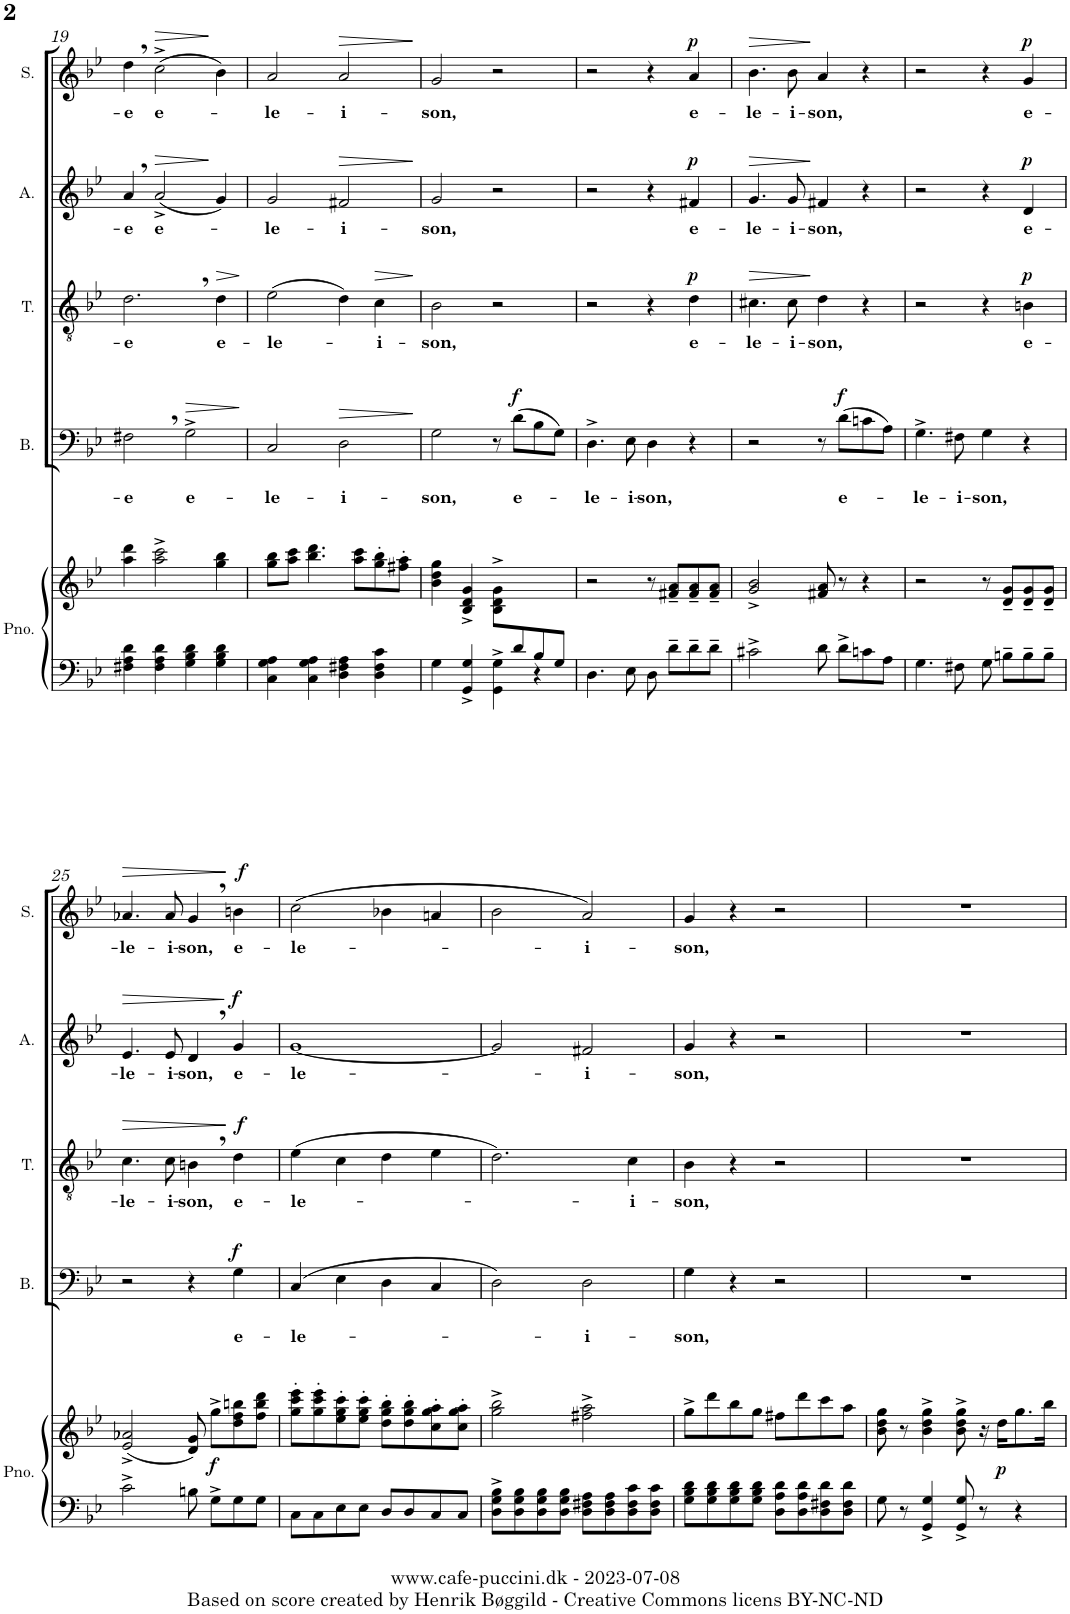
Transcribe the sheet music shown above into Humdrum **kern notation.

**kern	**kern	**dynam	**kern	**text	**text	**dynam	**kern	**text	**dynam	**kern	**text	**dynam	**kern	**text	**dynam
*part5	*part5	*part5	*part4	*part4	*part4	*part4	*part3	*part3	*part3	*part2	*part2	*part2	*part1	*part1	*part1
*staff6	*staff5	*staff5/6	*staff4	*staff4	*staff4	*staff4	*staff3	*staff3	*staff3	*staff2	*staff2	*staff2	*staff1	*staff1	*staff1
*I"Piano	*	*	*I"Bass	*	*	*	*I"Tenor	*	*	*I"Alto	*	*	*I"Soprano	*	*
*I'Pno.	*	*	*I'B.	*	*	*	*I'T.	*	*	*I'A.	*	*	*I'S.	*	*
!!LO:PB:g=z
*clefF4	*clefG2	*	*clefF4	*	*	*	*clefGv2	*	*	*clefG2	*	*	*clefG2	*	*
*k[b-e-]	*k[b-e-]	*	*k[b-e-]	*	*	*	*k[b-e-]	*	*	*k[b-e-]	*	*	*k[b-e-]	*	*
*B-:	*B-:	*	*B-:	*	*	*	*B-:	*	*	*B-:	*	*	*B-:	*	*
*M4/4	*M4/4	*	*M4/4	*	*	*	*M4/4	*	*	*M4/4	*	*	*M4/4	*	*
=19	=19	=19	=19	=19	=19	=19	=19	=19	=19	=19	=19	=19	=19	=19	=19
!	!	!	!	!	!LO:LY:b	!	!	!LO:LY:b	!	!	!LO:LY:b	!	!	!LO:LY:b	!
4F#X\ 4A\ 4d\	4aa\ 4ddd\	.	2F#X,\	.	-e	.	2.d,\	-e	.	4a,/	-e	.	4dd,\	-e	.
!	!	!	!	!	!	!	!	!	!	!	!LO:LY:b	!LO:HP:b	!	!LO:LY:b	!LO:HP:b
4F#\ 4A\ 4d\	2aa\^ 2ccc\^	.	.	.	.	.	.	.	.	(<2a^/	e-	>	(>2cc^\	e-	>
!	!	!	!	!	!LO:LY:b	!LO:HP:b	!	!	!	!	!	!	!	!	!
4G\ 4B-\ 4d\	.	.	2G^\	.	e-	>	.	.	.	.	.	.	.	.	.
!	!	!	!	!	!	!	!	!LO:LY:b	!LO:HP:b	!	!	!	!	!	!
4G\ 4B-\ 4d\	4gg\ 4bb-\	.	.	.	.	.	4d\	e-	>	4g/)	.	]	4b-\)	.	]
.	.	.	.	.	.	]	.	.	]	.	.	.	.	.	.
=20	=20	=20	=20	=20	=20	=20	=20	=20	=20	=20	=20	=20	=20	=20	=20
!	!	!	!	!	!LO:LY:b	!	!	!LO:LY:b	!	!	!LO:LY:b	!	!	!LO:LY:b	!
4C\ 4G\ 4A\	8gg\ 8bb-\L	.	2C/	.	-le-	.	(>2e-\	-le-	.	2g/	-le-	.	2a/	-le-	.
.	8aa\ 8ccc\J	.	.	.	.	.	.	.	.	.	.	.	.	.	.
4C\ 4G\ 4A\	4.bb-\ 4.ddd\	.	.	.	.	.	.	.	.	.	.	.	.	.	.
!	!	!	!	!	!LO:LY:b	!LO:HP:b	!	!	!	!	!LO:LY:b	!LO:HP:b	!	!LO:LY:b	!LO:HP:b
4D\ 4F#X\ 4A\	.	.	2D\	.	-i-	>	4d\)	.	.	2f#X/	-i-	>	2a/	-i-	>
.	8aa\ 8ccc\L	.	.	.	.	.	.	.	.	.	.	.	.	.	.
!	!	!	!	!	!	!	!	!LO:LY:b	!LO:HP:b	!	!	!	!	!	!
4D\ 4F#\ 4c\	8gg\' 8bb-\'	.	.	.	.	.	4c\	-i-	>	.	.	.	.	.	.
.	8ff#X\' 8aa\'J	.	.	.	.	.	.	.	.	.	.	.	.	.	.
.	.	.	.	.	.	]	.	.	]	.	.	]	.	.	]
=21	=21	=21	=21	=21	=21	=21	=21	=21	=21	=21	=21	=21	=21	=21	=21
*^	*	*	*	*	*	*	*	*	*	*	*	*	*	*	*
!	!	!	!	!	!	!LO:LY:b	!	!	!LO:LY:b	!	!	!LO:LY:b	!	!	!LO:LY:b	!
8ryy	4G\	4b-\ 4dd\ 4gg\	.	2G\	.	-son,	.	2B-\	-son,	.	2g/	-son,	.	2g/	-son,	.
.	4GG/^ 4G/^	4B-/^ 4d/^ 4g/^	.	.	.	.	.	.	.	.	.	.	.	.	.	.
.	4GG\^ 4G\^	8B-\^ 8d\^ 8g\^L	.	8r	.	.	.	2r	.	.	2r	.	.	2r	.	.
!	!	!	!	!	!	!LO:LY:b	!LO:DY:a	!	!	!	!	!	!	!	!	!
8d/	.	4.ryy	.	(>8d\L	.	e-	f	.	.	.	.	.	.	.	.	.
8B-/	4r	.	.	8B-\	.	.	.	.	.	.	.	.	.	.	.	.
8G/J	.	.	.	8G\J)	.	.	.	.	.	.	.	.	.	.	.	.
*v	*v	*	*	*	*	*	*	*	*	*	*	*	*	*	*	*
=22	=22	=22	=22	=22	=22	=22	=22	=22	=22	=22	=22	=22	=22	=22	=22
!	!	!	!	!	!LO:LY:b	!	!	!	!	!	!	!	!	!	!
4.D\	2r	.	4.D^\	.	-le-	.	2r	.	.	2r	.	.	2r	.	.
!	!	!	!	!	!LO:LY:b	!	!	!	!	!	!	!	!	!	!
8E-\	.	.	8E-\	.	-i-	.	.	.	.	.	.	.	.	.	.
!	!	!	!	!	!LO:LY:b	!	!	!	!	!	!	!	!	!	!
8D\	8r	.	4D\	.	-son,	.	4r	.	.	4r	.	.	4r	.	.
8d~\L	8f#X/~ 8a/~L	.	.	.	.	.	.	.	.	.	.	.	.	.	.
!	!	!	!	!	!	!	!	!LO:LY:b	!LO:DY:a	!	!LO:LY:b	!LO:DY:a	!	!LO:LY:b	!LO:DY:a
8d~\	8f#/~ 8a/~	.	4r	.	.	.	4d\	e-	p	4f#X/	e-	p	4a/	e-	p
8d~\J	8f#/~ 8a/~J	.	.	.	.	.	.	.	.	.	.	.	.	.	.
=23	=23	=23	=23	=23	=23	=23	=23	=23	=23	=23	=23	=23	=23	=23	=23
!	!	!	!	!	!	!	!	!LO:LY:b	!LO:HP:b	!	!LO:LY:b	!LO:HP:b	!	!LO:LY:b	!LO:HP:b
2c#X^\	2g/^ 2b-/^	.	2r	.	.	.	4.c#X\	-le-	>	4.g/	-le-	>	4.b-\	-le-	>
!	!	!	!	!	!	!	!	!LO:LY:b	!	!	!LO:LY:b	!	!	!LO:LY:b	!
.	.	.	.	.	.	.	8c#\	-i-	.	8g/	-i-	.	8b-\	-i-	.
!	!	!	!	!	!	!	!	!LO:LY:b	!	!	!LO:LY:b	!	!	!LO:LY:b	!
8d\	8f#X/ 8a/	.	8r	.	.	.	4d\	-son,	]	4f#X/	-son,	]	4a/	-son,	]
!	!	!	!	!	!LO:LY:b	!LO:DY:a	!	!	!	!	!	!	!	!	!
8d^\L	8r	.	(>8d\L	.	e-	f	.	.	.	.	.	.	.	.	.
8cn\	4r	.	8cn\	.	.	.	4r	.	.	4r	.	.	4r	.	.
8A\J	.	.	8A\J)	.	.	.	.	.	.	.	.	.	.	.	.
=24	=24	=24	=24	=24	=24	=24	=24	=24	=24	=24	=24	=24	=24	=24	=24
!	!	!	!	!	!LO:LY:b	!	!	!	!	!	!	!	!	!	!
4.G\	2r	.	4.G^\	.	-le-	.	2r	.	.	2r	.	.	2r	.	.
!	!	!	!	!	!LO:LY:b	!	!	!	!	!	!	!	!	!	!
8F#X\	.	.	8F#X\	.	-i-	.	.	.	.	.	.	.	.	.	.
!	!	!	!	!	!LO:LY:b	!	!	!	!	!	!	!	!	!	!
8G\	8r	.	4G\	.	-son,	.	4r	.	.	4r	.	.	4r	.	.
8Bn~\L	8d/~ 8g/~L	.	.	.	.	.	.	.	.	.	.	.	.	.	.
!	!	!	!	!	!	!	!	!LO:LY:b	!LO:DY:a	!	!LO:LY:b	!LO:DY:a	!	!LO:LY:b	!LO:DY:a
8B~\	8d/~ 8g/~	.	4r	.	.	.	4Bn\	e-	p	4d/	e-	p	4g/	e-	p
8B~\J	8d/~ 8g/~J	.	.	.	.	.	.	.	.	.	.	.	.	.	.
!!LO:LB:g=z
=25	=25	=25	=25	=25	=25	=25	=25	=25	=25	=25	=25	=25	=25	=25	=25
!	!	!	!	!	!	!	!	!LO:LY:b	!LO:HP:b	!	!LO:LY:b	!LO:HP:b	!	!LO:LY:b	!LO:HP:b
2c^\	(<2e-/^ 2a-X/^	.	2r	.	.	.	4.c\	-le-	>	4.e-/	-le-	>	4.a-X/	-le-	>
!	!	!	!	!	!	!	!	!LO:LY:b	!	!	!LO:LY:b	!	!	!LO:LY:b	!
.	.	.	.	.	.	.	8c\	-i-	.	8e-/	-i-	.	8a-/	-i-	.
!	!	!	!	!	!	!	!	!LO:LY:b	!	!	!LO:LY:b	!	!	!LO:LY:b	!
8Bn\	8d/ 8g/)	.	4r	.	.	.	4Bn,\	-son,	.	4d,/	-son,	.	4g,/	-son,	.
!	!	!LO:DY:b	!	!	!	!	!	!	!	!	!	!	!	!	!
8G^\L	8gg^\L	f	.	.	.	.	.	.	.	.	.	.	.	.	.
!	!	!	!	!	!LO:LY:b	!LO:DY:a	!	!LO:LY:b	!LO:DY:n=1:a	!	!LO:LY:b	!LO:DY:n=1:a	!	!LO:LY:b	!LO:DY:n=1:a
8G\	8dd\ 8ff\ 8bbn\	.	4G\	.	e-	f	4d\	e-	] f	4g/	e-	] f	4bn\	e-	] f
8G\J	8ff\ 8bb\ 8ddd\J	.	.	.	.	.	.	.	.	.	.	.	.	.	.
=26	=26	=26	=26	=26	=26	=26	=26	=26	=26	=26	=26	=26	=26	=26	=26
!	!	!	!	!	!LO:LY:b	!	!	!LO:LY:b	!	!	!LO:LY:b	!	!	!LO:LY:b	!
8C\L	8gg\' 8ccc\' 8eee-\'L	.	(>4C/	.	-le-	.	(>4e-\	-le-	.	[1g	-le-	.	(>2cc\	-le-	.
8C\	8gg\' 8ccc\' 8eee-\'	.	.	.	.	.	.	.	.	.	.	.	.	.	.
8E-\	8ee-\' 8gg\' 8ccc\'	.	4E-\	.	.	.	4c\	.	.	.	.	.	.	.	.
8E-\J	8ee-\' 8gg\' 8ccc\'J	.	.	.	.	.	.	.	.	.	.	.	.	.	.
8D/L	8dd\' 8gg\' 8bb-\'L	.	4D\	.	.	.	4d\	.	.	.	.	.	4b-X\	.	.
8D/	8dd\' 8gg\' 8bb-\'	.	.	.	.	.	.	.	.	.	.	.	.	.	.
8C/	8cc\' 8gg\' 8aa\'	.	4C/	.	.	.	4e-\	.	.	.	.	.	4an/	.	.
8C/J	8cc\' 8gg\' 8aa\'J	.	.	.	.	.	.	.	.	.	.	.	.	.	.
=27	=27	=27	=27	=27	=27	=27	=27	=27	=27	=27	=27	=27	=27	=27	=27
8D\^ 8G\^ 8B-\^L	2gg\^ 2bb-\^	.	2D\)	.	.	.	2.d\)	.	.	2g/]	.	.	2b-\	.	.
8D\ 8G\ 8B-\	.	.	.	.	.	.	.	.	.	.	.	.	.	.	.
8D\ 8G\ 8B-\	.	.	.	.	.	.	.	.	.	.	.	.	.	.	.
8D\ 8G\ 8B-\J	.	.	.	.	.	.	.	.	.	.	.	.	.	.	.
!	!	!	!	!	!LO:LY:b	!	!	!	!	!	!LO:LY:b	!	!	!LO:LY:b	!
8D\ 8F#X\ 8A\L	2ff#X\^ 2aa\^	.	2D\	.	-i-	.	.	.	.	2f#X/	-i-	.	2a/)	-i-	.
8D\ 8F#\ 8A\	.	.	.	.	.	.	.	.	.	.	.	.	.	.	.
!	!	!	!	!	!	!	!	!LO:LY:b	!	!	!	!	!	!	!
8D\ 8F#\ 8c\	.	.	.	.	.	.	4c\	-i-	.	.	.	.	.	.	.
8D\ 8F#\ 8c\J	.	.	.	.	.	.	.	.	.	.	.	.	.	.	.
=28	=28	=28	=28	=28	=28	=28	=28	=28	=28	=28	=28	=28	=28	=28	=28
!	!	!	!	!	!LO:LY:b	!	!	!LO:LY:b	!	!	!LO:LY:b	!	!	!LO:LY:b	!
8G\ 8B-\ 8d\L	8gg^\L	.	4G\	.	-son,	.	4B-\	-son,	.	4g/	-son,	.	4g/	-son,	.
8G\ 8B-\ 8d\	8ddd\	.	.	.	.	.	.	.	.	.	.	.	.	.	.
8G\ 8B-\ 8d\	8bb-\	.	4r	.	.	.	4r	.	.	4r	.	.	4r	.	.
8G\ 8B-\ 8d\J	8gg\J	.	.	.	.	.	.	.	.	.	.	.	.	.	.
8D\ 8A\ 8d\L	8ff#X\L	.	2r	.	.	.	2r	.	.	2r	.	.	2r	.	.
8D\ 8A\ 8d\	8ddd\	.	.	.	.	.	.	.	.	.	.	.	.	.	.
8D\ 8F#X\ 8d\	8ccc\	.	.	.	.	.	.	.	.	.	.	.	.	.	.
8D\ 8F#\ 8d\J	8aa\J	.	.	.	.	.	.	.	.	.	.	.	.	.	.
=29	=29	=29	=29	=29	=29	=29	=29	=29	=29	=29	=29	=29	=29	=29	=29
8G\	8b-\ 8dd\ 8gg\	.	1r	.	.	.	1r	.	.	1r	.	.	1r	.	.
8r	8r	.	.	.	.	.	.	.	.	.	.	.	.	.	.
4GG/^ 4G/^	4b-\^ 4dd\^ 4gg\^	.	.	.	.	.	.	.	.	.	.	.	.	.	.
8GG/^ 8G/^	8b-\^ 8dd\^ 8gg\^	.	.	.	.	.	.	.	.	.	.	.	.	.	.
8r	16r	.	.	.	.	.	.	.	.	.	.	.	.	.	.
!	!	!LO:DY:b	!	!	!	!	!	!	!	!	!	!	!	!	!
.	16dd\KL	p	.	.	.	.	.	.	.	.	.	.	.	.	.
4r	8.gg\	.	.	.	.	.	.	.	.	.	.	.	.	.	.
.	16bb-\Jk	.	.	.	.	.	.	.	.	.	.	.	.	.	.
=	=	=	=	=	=	=	=	=	=	=	=	=	=	=	=
*-	*-	*-	*-	*-	*-	*-	*-	*-	*-	*-	*-	*-	*-	*-	*-
